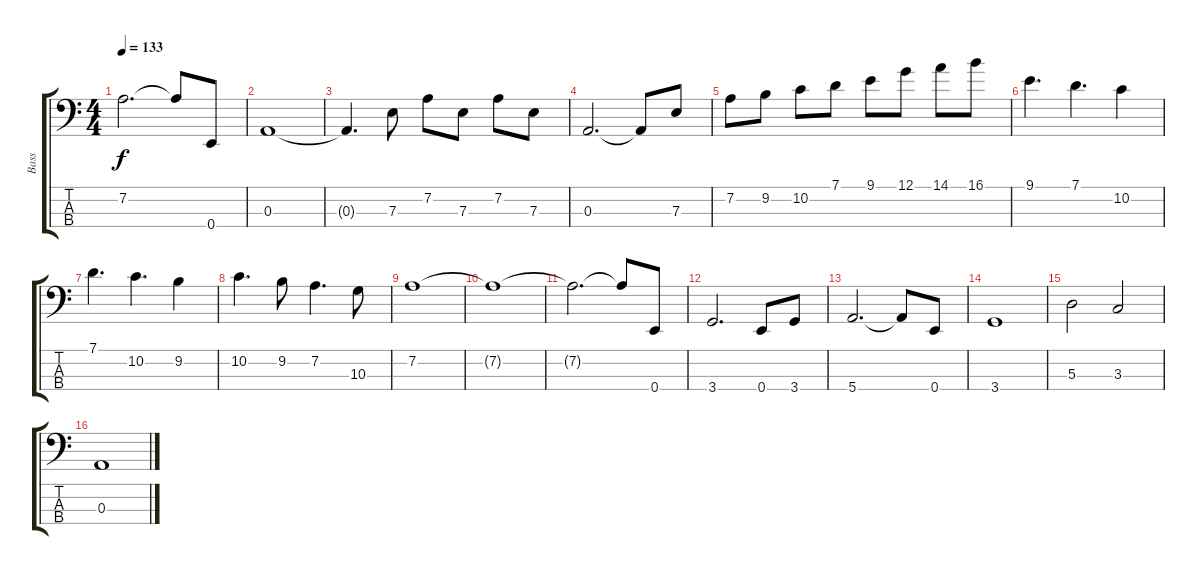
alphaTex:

\track ("Bass" "Bass") {instrument electricbassfinger}
\staff {score tabs}
\tuning (G2 D2 A1 E1) {hide}
\ts (4 4)
\tempo 133
\clef f4
\ks c
7.2{t}.2{d dy f} 7.2{t}.8 0.4.8 |
0.3.1 |
0.3{t}.4{d} 7.3.8 7.2.8 7.3.8 7.2.8 7.3.8 |
0.3.2{d} 0.3{t}.8 7.3.8 |
7.2.8 9.2.8 10.2.8 7.1.8 9.1.8 12.1.8 14.1.8 16.1.8 |
9.1.4{d} 7.1.4{d} 10.2.4 |
7.1.4{d} 10.2.4{d} 9.2.4 |
10.2.4{d} 9.2.8 7.2.4{d} 10.3.8 |
7.2.1 |
7.2{t}.1 |
7.2{t}.2{d} 7.2{t}.8 0.4.8 |
3.4.2{d} 0.4.8 3.4.8 |
5.4.2{d} 5.4{t}.8 0.4.8 |
3.4.1 |
5.3.2 3.3.2 |
0.3.1
